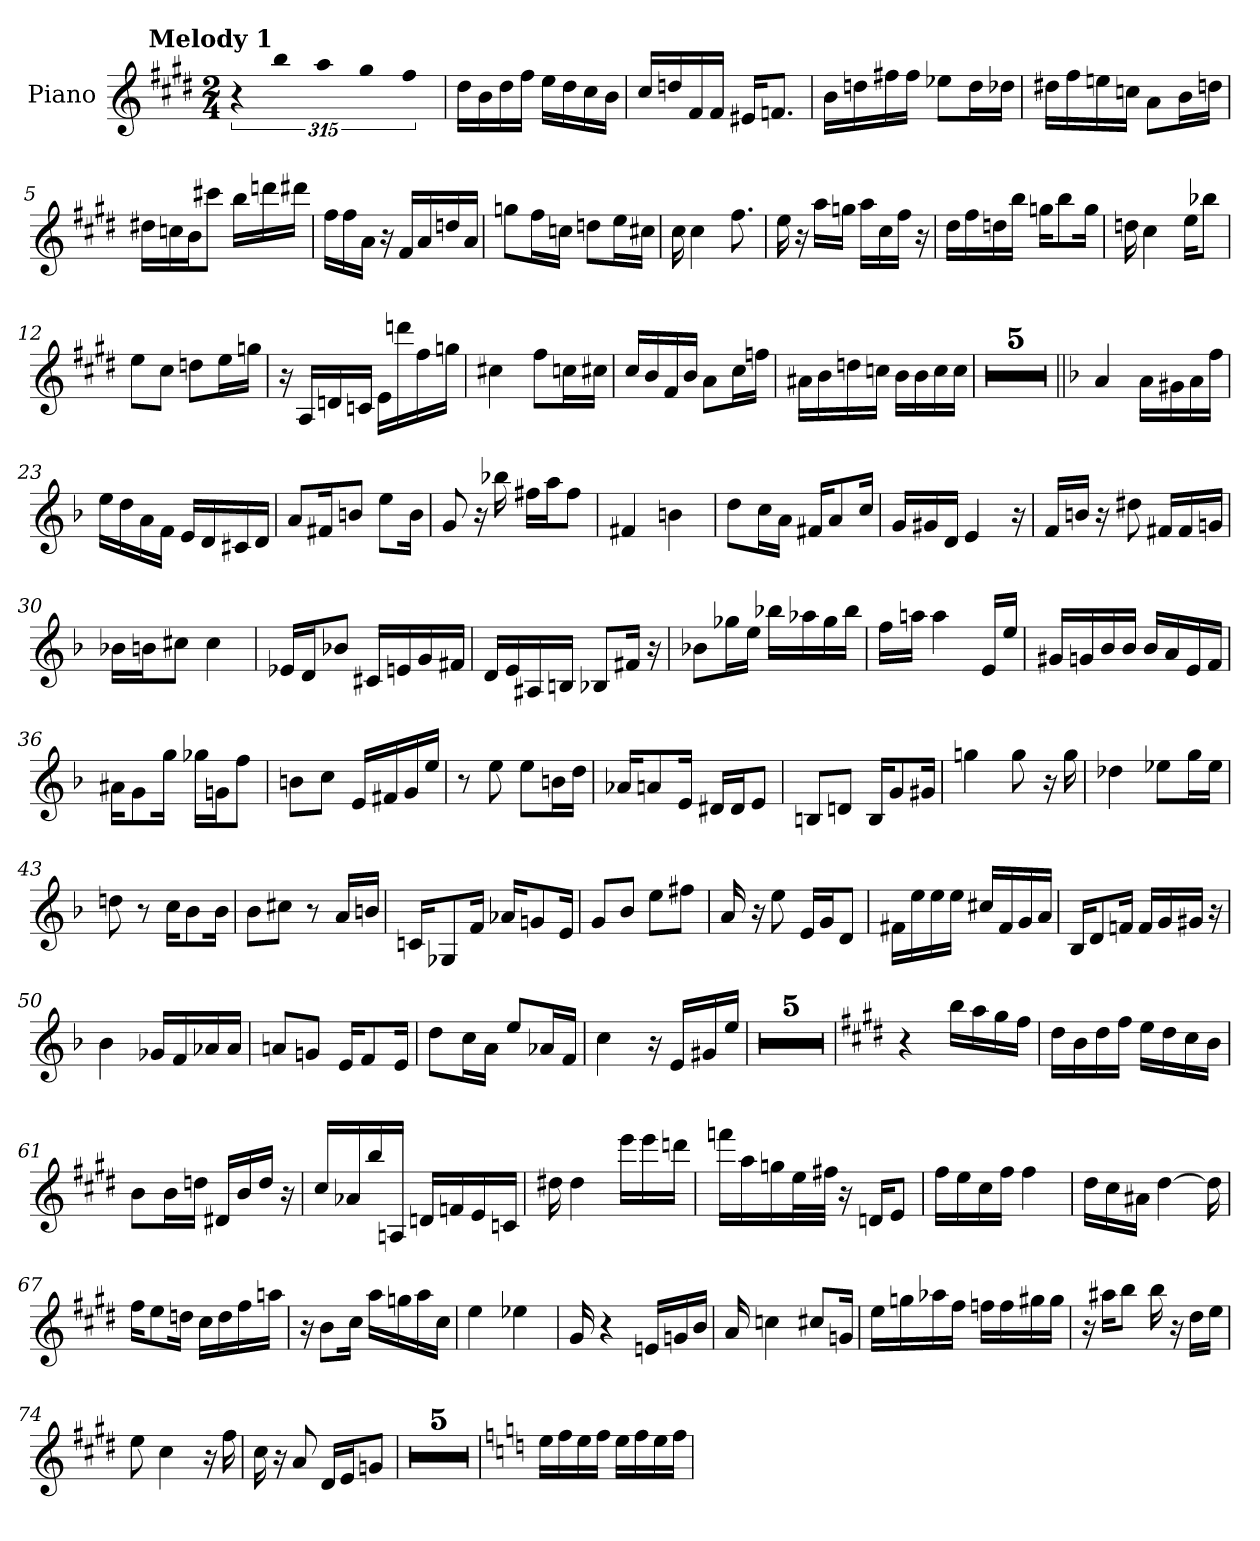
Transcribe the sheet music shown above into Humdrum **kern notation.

**kern
*part1
*staff1
*I"Piano
*I'Pno
*clefG2
*k[f#c#g#d#]
*E:
*M2/4
*MM60
!!LO:REH:place=s1:b:enc=none:fs=14:t=Melody 1
=
!LO:N:vis=4
5040r
!LO:N:vis=16
20160bb\
!LO:N:vis=16
20160aa\
!LO:N:vis=16
20160gg#\
!LO:N:vis=16
20160ff#\
=1
16dd#\LL
16b\
16dd#\
16ff#\JJ
16ee\LL
16dd#\
16cc#\
16b\JJ
=2
16cc#/LL
16ddn/
16f#/
16f#/JJ
16e#X/KL
8.fn/J
=3
16b\LL
16ddn\
16ff#X\
16ff#\JJ
8ee-X\L
16dd\L
16dd-X\JJ
!!LO:LB:g=z
=4
16dd#X\LL
16ff#\
16een\
16ccn\JJ
8a\L
16b\L
16ddn\JJ
=5
16dd#X\LL
16ccn\
16b\J
8ccc#X\J
16bb\LL
16dddn\
16ddd#X\JJ
=6
16ff#\LL
16ff#\
16a\JJ
16r
16f#/LL
16a/
16ddn/
16a/JJ
=7
8ggn\L
16ff#\L
16ccn\JJ
8ddn\L
16ee\L
16cc#X\JJ
=8
16cc#\
4cc#\
8.ff#\
!!LO:LB:g=z
=9
16ee\
16r
16aa\LL
16ggn\JJ
16aa\LL
16cc#\
16ff#\JJ
16r
=10
16dd#\LL
16ff#\
16ddn\
16bb\JJ
16ggn\KL
8bb\
16gg\Jk
=11
16ddn\
4cc#\
16ee\KL
8bb-X\J
=12
8ee\L
8cc#\J
8ddn\L
16ee\L
16ggn\JJ
=13
16r
16A/LL
16dn/
16cn/JJ
16e\LL
16dddn\
16ff#\
16ggn\JJ
!!LO:LB:g=z
=14
4cc#X\
8ff#\L
16ccn\L
16cc#X\JJ
=15
16cc#/LL
16b/
16f#/
16b/JJ
8a\L
16cc#\L
16ffn\JJ
=16
16a#X\LL
16b\
16ddn\
16ccn\JJ
16b\LL
16b\
16cc\
16cc\JJ
=17
2r
=18
2r
=19
2r
=20
2r
=21
2r
!!LO:LB:g=z
=22||
!!LO:REH:place=s1:b:enc=none:fs=14:t=Melody 2
*k[b-]
*F:
*MM60
4a/
16a\LL
16g#X\
16a\
16ff\JJ
=23
16ee\LL
16dd\
16a\
16f\JJ
16e/LL
16d/
16c#X/
16d/JJ
=24
8a/L
16f#X/K
8bn/J
8ee\L
16b\Jk
=25
8g/
16r
16bb-X\
16ff#X\LL
16aa\J
8ff#\J
=26
4f#X/
4bn\
=27
8dd\L
16cc\L
16a\JJ
16f#X/KL
8a/
16cc/Jk
!!LO:LB:g=z
=28
16g/LL
16g#X/
16d/JJ
4e/
16r
=29
16f/LL
16bn/JJ
16r
8dd#X\
16f#X/LL
16f#/
16gn/JJ
=30
16b-X\LL
16bn\J
8cc#X\J
4cc#\
=31
16e-X/LL
16d/J
8b-X/J
16c#X/LL
16en/
16g/
16f#X/JJ
=32
16d/LL
16e/
16A#X/
16Bn/JJ
8B-X/L
16f#X/Jk
16r
!!LO:LB:g=z
=33
8b-X\L
16gg-X\L
16ee\JJ
16bb-X\LL
16aa-X\
16gg-\
16bb-\JJ
=34
16ff\LL
16aan\JJ
4aa\
16e/LL
16ee/JJ
=35
16g#X/LL
16gn/
16b-/
16b-/JJ
16b-/LL
16a/
16e/
16f/JJ
=36
16a#X\KL
8g\
16gg\Jk
16gg-X\LL
16gn\J
8ff\J
=37
8bn\L
8cc\J
16e/LL
16f#X/
16g/
16ee/JJ
!!LO:LB:g=z
=38
8r
8ee\
8ee\L
16bn\L
16dd\JJ
=39
16a-X/KL
8an/
16e/Jk
16d#X/LL
16d#/J
8e/J
=40
8Bn/L
8dn/J
16B/KL
8g/
16g#X/Jk
=41
4ggn\
8gg\
16r
16gg\
=42
4dd-X\
8ee-X\L
16gg\L
16ee-\JJ
=43
8ddn\
8r
16cc\KL
8b-\
16b-\Jk
!!LO:LB:g=z
=44
8b-\L
8cc#X\J
8r
16a/LL
16bn/JJ
=45
16cn/KL
8G-X/
16f/Jk
16a-X/KL
8gn/
16e/Jk
=46
8g/L
8b-/J
8ee\L
8ff#X\J
=47
16a/
16r
8ee\
16e/LL
16g/J
8d/J
=48
16f#X\LL
16ee\
16ee\
16ee\JJ
16cc#X/LL
16f#/
16g/
16a/JJ
!!LO:LB:g=z
=49
16B-/KL
8d/
16fn/Jk
16f/LL
16g/
16g#X/JJ
16r
=50
4b-\
16g-X/LL
16f/
16a-X/
16a-/JJ
=51
8an/L
8gn/J
16e/KL
8f/
16e/Jk
=52
8dd\L
16cc\L
16a\JJ
8ee/L
16a-X/L
16f/JJ
=53
4cc\
16r
16e/LL
16g#X/
16ee/JJ
=54
2r
=55
2r
!!LO:PB:g=z
=56
2r
=57
2r
=58
2r
=59
!!LO:REH:place=s1:b:enc=none:fs=14:t=Melody 3
*k[f#c#g#d#]
*E:
*MM60
4r
16bb\LL
16aa\
16gg#\
16ff#\JJ
=60
16dd#\LL
16b\
16dd#\
16ff#\JJ
16ee\LL
16dd#\
16cc#\
16b\JJ
=61
8b\L
16b\L
16ddn\JJ
16d#X/LL
16b/
16dd/JJ
16r
!!LO:LB:g=z
=62
16cc#/LL
16a-X/
16bb/
16An/JJ
16dn/LL
16fn/
16e/
16cn/JJ
=63
16dd#X\
4dd#\
16eee\LL
16eee\
16dddn\JJ
=64
16fffn\LL
16aa\
16ggn\
32ee\L
32ff#X\JJJ
16r
16dn/KL
8e/J
=65
16ff#\LL
16ee\
16cc#\
16ff#\JJ
4ff#\
=66
16dd#\LL
16cc#\
16a#X\JJ
[4dd#\
16dd#\]
!!LO:LB:g=z
=67
16ff#\KL
8ee\
16ddn\Jk
16cc#\LL
16dd\
16ff#\
16aan\JJ
=68
16r
8b\L
16cc#\Jk
16aa\LL
16ggn\
16aa\
16cc#\JJ
=69
4ee\
4ee-X\
=70
16g#/
4r
16en/LL
16gn/
16b/JJ
=71
16a/
4ccn\
8cc#X/L
16gn/Jk
!!LO:LB:g=z
=72
16ee\LL
16ggn\
16aa-X\
16ff#\JJ
16ffn\LL
16ff\
16gg#X\
16gg#\JJ
=73
16r
16aa#X\KL
8bb\J
16bb\
16r
16dd#\LL
16ee\JJ
=74
8ee\
4cc#\
16r
16ff#\
=75
16cc#\
16r
8a/
16d#/LL
16e/J
8gn/J
=76
2r
=77
2r
=78
2r
!!LO:LB:g=z
=79
2r
=80
2r
=81
!!LO:REH:place=s1:b:enc=none:fs=14:t=Melody 4
*k[]
*C:
*MM60
16ee\LL
16ff\
16ee\
16ff\JJ
16ee\LL
16ff\
16ee\
16ff\JJ
=
*-
